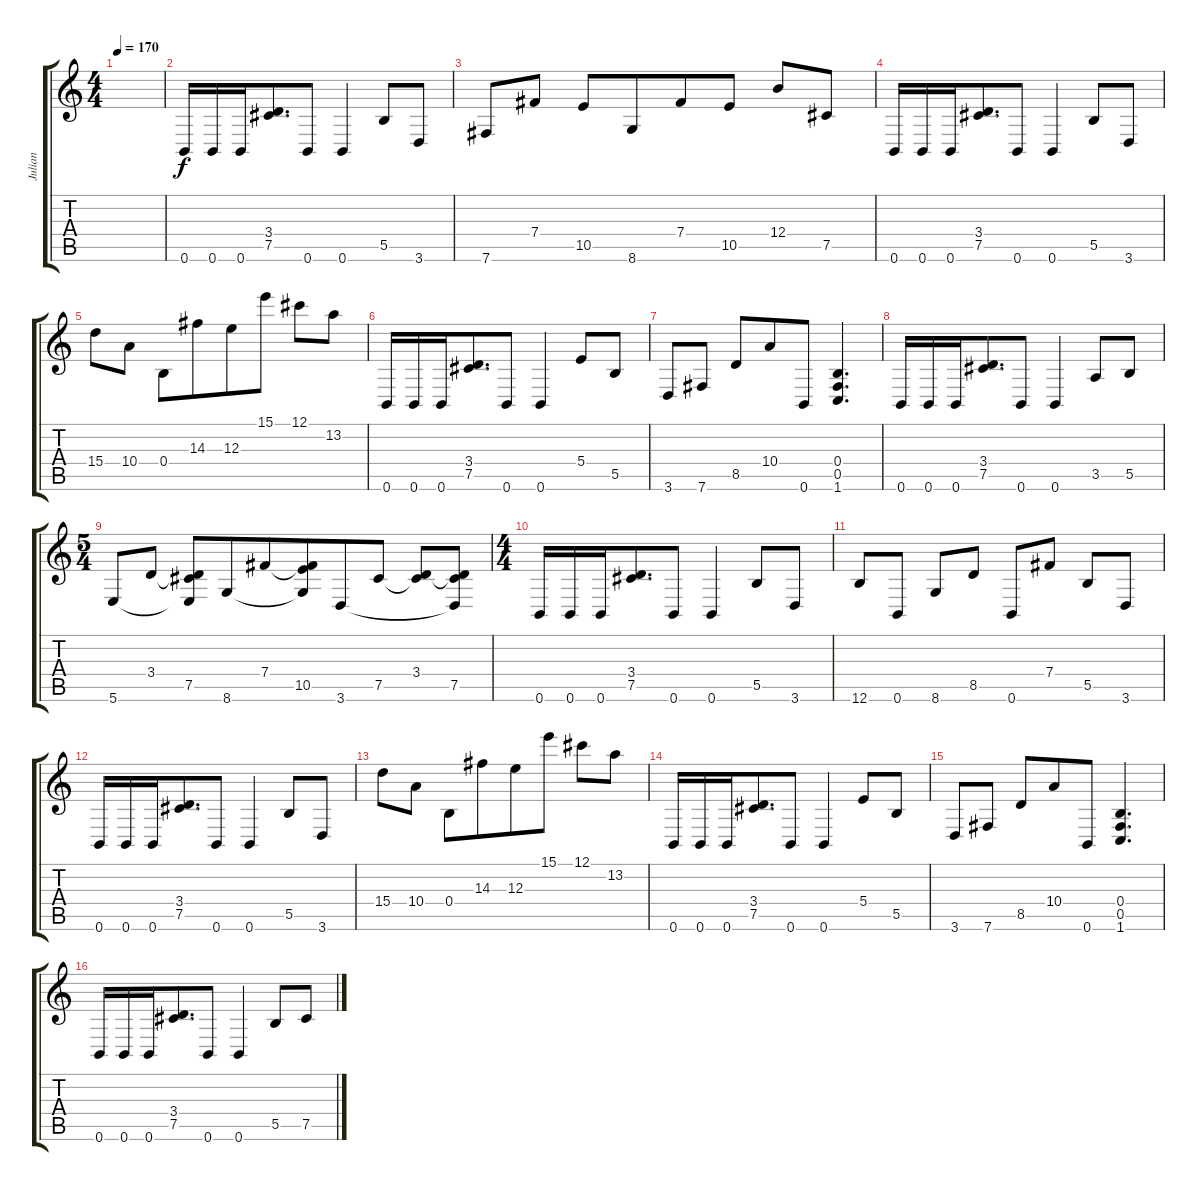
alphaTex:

\track ("Julian" "Julian") {instrument overdrivenguitar}
\staff {score tabs}
\tuning (Db4 Ab3 E3 B2 Gb2 B1) {hide}
\ts (4 4)
\tempo 170
\clef g2
\ks c
|
0.6.16{beam merge} 0.6.16 0.6.16{beam merge} (3.4 7.5).8{d beam merge} 0.6.8{beam merge} 0.6.4{beam merge} 5.5.8 3.6.8 |
7.6.8{beam merge} 7.4.8 10.5.8 8.6.8{beam merge} 7.4.8 10.5.8 12.4.8 7.5.8 |
0.6.16{beam merge} 0.6.16 0.6.16{beam merge} (3.4 7.5).8{d beam merge} 0.6.8{beam merge} 0.6.4{beam merge} 5.5.8 3.6.8 |
15.4.8{beam merge} 10.4.8 0.4.8{beam merge} 14.3.8{beam merge} 12.3.8 15.1.8 12.1.8{beam merge} 13.2.8 |
0.6.16{beam merge} 0.6.16 0.6.16{beam merge} (3.4 7.5).8{d beam merge} 0.6.8{beam merge} 0.6.4{beam merge} 5.4.8 5.5.8 |
3.6.8{beam merge} 7.6.8 8.5.8{beam merge} 10.4.8{beam merge} 0.6.8{beam merge} (0.4 0.5 1.6).4{d} |
0.6.16{beam merge} 0.6.16 0.6.16{beam merge} (3.4 7.5).8{d beam merge} 0.6.8{beam merge} 0.6.4{beam merge} 3.5.8 5.5.8 |
\ts (5 4)
5.6.8{beam merge} 3.4.8 (3.4{t} 7.5 5.6{t}).8 8.6.8{beam merge} 7.4.8 (7.4{t} 10.5 8.6{t}).8{beam merge} 3.6.8{beam merge} 7.5.8 (3.4 7.5{t}).8 (3.4{t} 7.5 3.6{t}).8 |
\ts (4 4)
0.6.16{beam merge} 0.6.16 0.6.16{beam merge} (3.4 7.5).8{d beam merge} 0.6.8{beam merge} 0.6.4{beam merge} 5.5.8 3.6.8 |
12.6.8{beam merge} 0.6.8 8.6.8 8.5.8 0.6.8{beam merge} 7.4.8 5.5.8 3.6.8 |
0.6.16{beam merge} 0.6.16 0.6.16{beam merge} (3.4 7.5).8{d beam merge} 0.6.8{beam merge} 0.6.4{beam merge} 5.5.8 3.6.8 |
15.4.8{beam merge} 10.4.8 0.4.8{beam merge} 14.3.8{beam merge} 12.3.8 15.1.8 12.1.8{beam merge} 13.2.8 |
0.6.16{beam merge} 0.6.16 0.6.16{beam merge} (3.4 7.5).8{d beam merge} 0.6.8{beam merge} 0.6.4{beam merge} 5.4.8 5.5.8 |
3.6.8{beam merge} 7.6.8 8.5.8{beam merge} 10.4.8{beam merge} 0.6.8{beam merge} (0.4 0.5 1.6).4{d} |
0.6.16{beam merge} 0.6.16 0.6.16{beam merge} (3.4 7.5).8{d beam merge} 0.6.8{beam merge} 0.6.4{beam merge} 5.5.8 7.5.8
